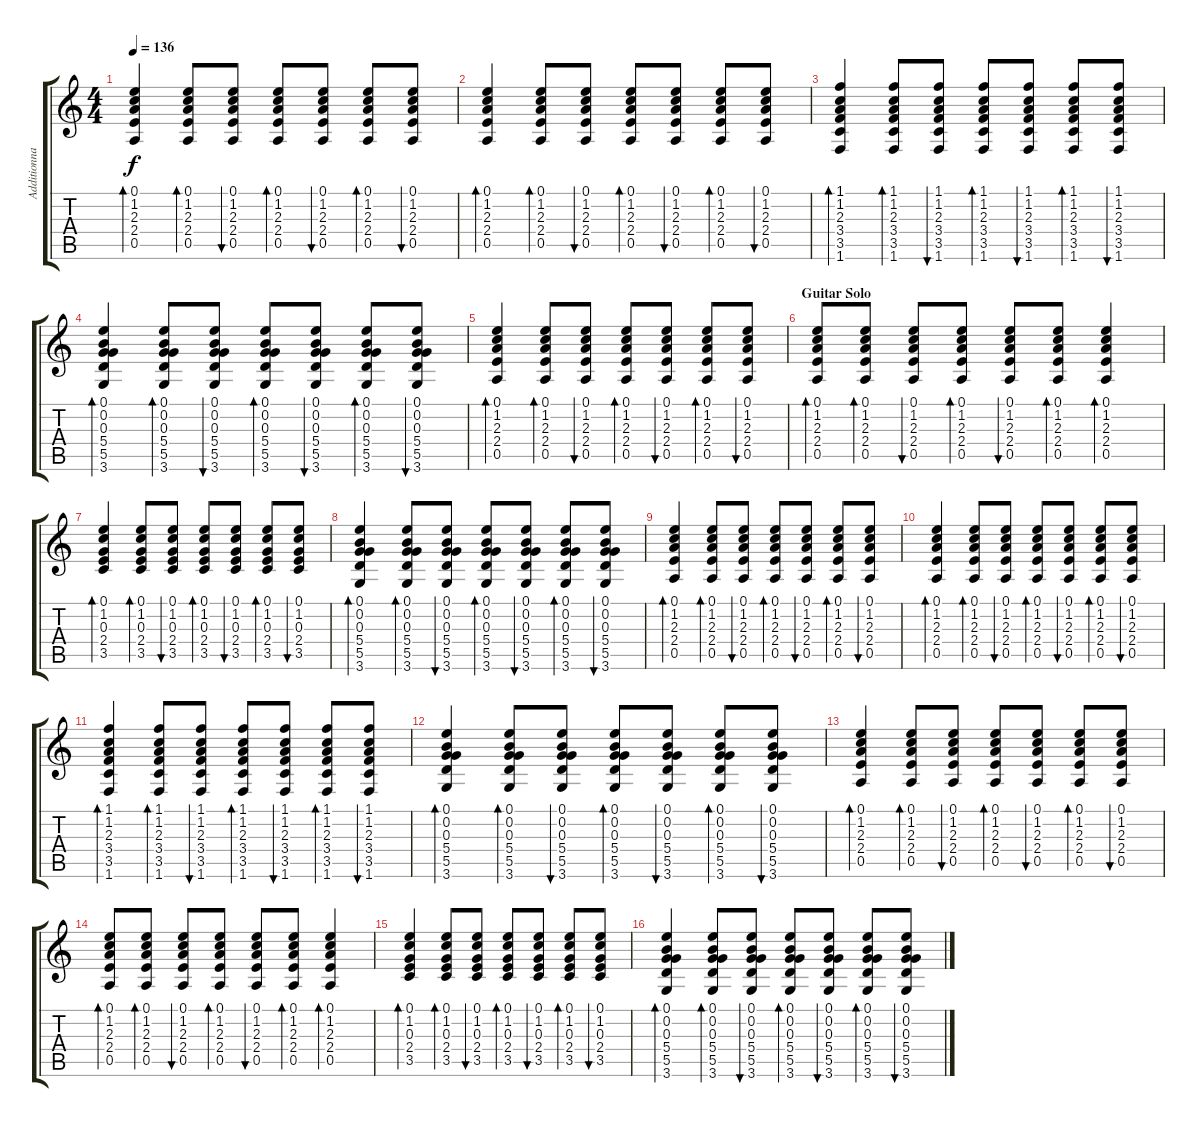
\track ("Additionnal Guitar" "Additionna") {instrument acousticguitarsteel}
\staff {score tabs}
\tuning (E4 B3 G3 D3 A2 E2) {hide}
\ts (4 4)
\tempo 136
\clef g2
\ks c
(0.1 1.2 2.3 2.4 0.5).4{bd 60 dy f} (0.1 1.2 2.3 2.4 0.5).8{bd 60} (0.1 1.2 2.3 2.4 0.5).8{bu 60} (0.1 1.2 2.3 2.4 0.5).8{bd 60} (0.1 1.2 2.3 2.4 0.5).8{bu 60} (0.1 1.2 2.3 2.4 0.5).8{bd 60} (0.1 1.2 2.3 2.4 0.5).8{bu 60} |
(0.1 1.2 2.3 2.4 0.5).4{bd 60} (0.1 1.2 2.3 2.4 0.5).8{bd 60} (0.1 1.2 2.3 2.4 0.5).8{bu 60} (0.1 1.2 2.3 2.4 0.5).8{bd 60} (0.1 1.2 2.3 2.4 0.5).8{bu 60} (0.1 1.2 2.3 2.4 0.5).8{bd 60} (0.1 1.2 2.3 2.4 0.5).8{bu 60} |
(1.1 1.2 2.3 3.4 3.5 1.6).4{bd 60} (1.1 1.2 2.3 3.4 3.5 1.6).8{bd 60} (1.1 1.2 2.3 3.4 3.5 1.6).8{bu 60} (1.1 1.2 2.3 3.4 3.5 1.6).8{bd 60} (1.1 1.2 2.3 3.4 3.5 1.6).8{bu 60} (1.1 1.2 2.3 3.4 3.5 1.6).8{bd 60} (1.1 1.2 2.3 3.4 3.5 1.6).8{bu 60} |
(0.1 0.2 0.3 5.4 5.5 3.6).4{bd 60} (0.1 0.2 0.3 5.4 5.5 3.6).8{bd 60} (0.1 0.2 0.3 5.4 5.5 3.6).8{bu 60} (0.1 0.2 0.3 5.4 5.5 3.6).8{bd 60} (0.1 0.2 0.3 5.4 5.5 3.6).8{bu 60} (0.1 0.2 0.3 5.4 5.5 3.6).8{bd 60} (0.1 0.2 0.3 5.4 5.5 3.6).8{bu 60} |
(0.1 1.2 2.3 2.4 0.5).4{bd 60} (0.1 1.2 2.3 2.4 0.5).8{bd 60} (0.1 1.2 2.3 2.4 0.5).8{bu 60} (0.1 1.2 2.3 2.4 0.5).8{bd 60} (0.1 1.2 2.3 2.4 0.5).8{bu 60} (0.1 1.2 2.3 2.4 0.5).8{bd 60} (0.1 1.2 2.3 2.4 0.5).8{bu 60} |
\section ("" "Guitar Solo")
(0.1 1.2 2.3 2.4 0.5).8{bd 60} (0.1 1.2 2.3 2.4 0.5).8{bd 60} (0.1 1.2 2.3 2.4 0.5).8{bu 60} (0.1 1.2 2.3 2.4 0.5).8{bd 60} (0.1 1.2 2.3 2.4 0.5).8{bu 60} (0.1 1.2 2.3 2.4 0.5).8{bd 60} (0.1 1.2 2.3 2.4 0.5).4{bd 60} |
(0.1 1.2 0.3 2.4 3.5).4{bd 60} (0.1 1.2 0.3 2.4 3.5).8{bd 60} (0.1 1.2 0.3 2.4 3.5).8{bu 60} (0.1 1.2 0.3 2.4 3.5).8{bd 60} (0.1 1.2 0.3 2.4 3.5).8{bu 60} (0.1 1.2 0.3 2.4 3.5).8{bd 60} (0.1 1.2 0.3 2.4 3.5).8{bu 60} |
(0.1 0.2 0.3 5.4 5.5 3.6).4{bd 60} (0.1 0.2 0.3 5.4 5.5 3.6).8{bd 60} (0.1 0.2 0.3 5.4 5.5 3.6).8{bu 60} (0.1 0.2 0.3 5.4 5.5 3.6).8{bd 60} (0.1 0.2 0.3 5.4 5.5 3.6).8{bu 60} (0.1 0.2 0.3 5.4 5.5 3.6).8{bd 60} (0.1 0.2 0.3 5.4 5.5 3.6).8{bu 60} |
(0.1 1.2 2.3 2.4 0.5).4{bd 60} (0.1 1.2 2.3 2.4 0.5).8{bd 60} (0.1 1.2 2.3 2.4 0.5).8{bu 60} (0.1 1.2 2.3 2.4 0.5).8{bd 60} (0.1 1.2 2.3 2.4 0.5).8{bu 60} (0.1 1.2 2.3 2.4 0.5).8{bd 60} (0.1 1.2 2.3 2.4 0.5).8{bu 60} |
(0.1 1.2 2.3 2.4 0.5).4{bd 60} (0.1 1.2 2.3 2.4 0.5).8{bd 60} (0.1 1.2 2.3 2.4 0.5).8{bu 60} (0.1 1.2 2.3 2.4 0.5).8{bd 60} (0.1 1.2 2.3 2.4 0.5).8{bu 60} (0.1 1.2 2.3 2.4 0.5).8{bd 60} (0.1 1.2 2.3 2.4 0.5).8{bu 60} |
(1.1 1.2 2.3 3.4 3.5 1.6).4{bd 60} (1.1 1.2 2.3 3.4 3.5 1.6).8{bd 60} (1.1 1.2 2.3 3.4 3.5 1.6).8{bu 60} (1.1 1.2 2.3 3.4 3.5 1.6).8{bd 60} (1.1 1.2 2.3 3.4 3.5 1.6).8{bu 60} (1.1 1.2 2.3 3.4 3.5 1.6).8{bd 60} (1.1 1.2 2.3 3.4 3.5 1.6).8{bu 60} |
(0.1 0.2 0.3 5.4 5.5 3.6).4{bd 60} (0.1 0.2 0.3 5.4 5.5 3.6).8{bd 60} (0.1 0.2 0.3 5.4 5.5 3.6).8{bu 60} (0.1 0.2 0.3 5.4 5.5 3.6).8{bd 60} (0.1 0.2 0.3 5.4 5.5 3.6).8{bu 60} (0.1 0.2 0.3 5.4 5.5 3.6).8{bd 60} (0.1 0.2 0.3 5.4 5.5 3.6).8{bu 60} |
(0.1 1.2 2.3 2.4 0.5).4{bd 60} (0.1 1.2 2.3 2.4 0.5).8{bd 60} (0.1 1.2 2.3 2.4 0.5).8{bu 60} (0.1 1.2 2.3 2.4 0.5).8{bd 60} (0.1 1.2 2.3 2.4 0.5).8{bu 60} (0.1 1.2 2.3 2.4 0.5).8{bd 60} (0.1 1.2 2.3 2.4 0.5).8{bu 60} |
(0.1 1.2 2.3 2.4 0.5).8{bd 60} (0.1 1.2 2.3 2.4 0.5).8{bd 60} (0.1 1.2 2.3 2.4 0.5).8{bu 60} (0.1 1.2 2.3 2.4 0.5).8{bd 60} (0.1 1.2 2.3 2.4 0.5).8{bu 60} (0.1 1.2 2.3 2.4 0.5).8{bd 60} (0.1 1.2 2.3 2.4 0.5).4{bd 60} |
(0.1 1.2 0.3 2.4 3.5).4{bd 60} (0.1 1.2 0.3 2.4 3.5).8{bd 60} (0.1 1.2 0.3 2.4 3.5).8{bu 60} (0.1 1.2 0.3 2.4 3.5).8{bd 60} (0.1 1.2 0.3 2.4 3.5).8{bu 60} (0.1 1.2 0.3 2.4 3.5).8{bd 60} (0.1 1.2 0.3 2.4 3.5).8{bu 60} |
(0.1 0.2 0.3 5.4 5.5 3.6).4{bd 60} (0.1 0.2 0.3 5.4 5.5 3.6).8{bd 60} (0.1 0.2 0.3 5.4 5.5 3.6).8{bu 60} (0.1 0.2 0.3 5.4 5.5 3.6).8{bd 60} (0.1 0.2 0.3 5.4 5.5 3.6).8{bu 60} (0.1 0.2 0.3 5.4 5.5 3.6).8{bd 60} (0.1 0.2 0.3 5.4 5.5 3.6).8{bu 60}
